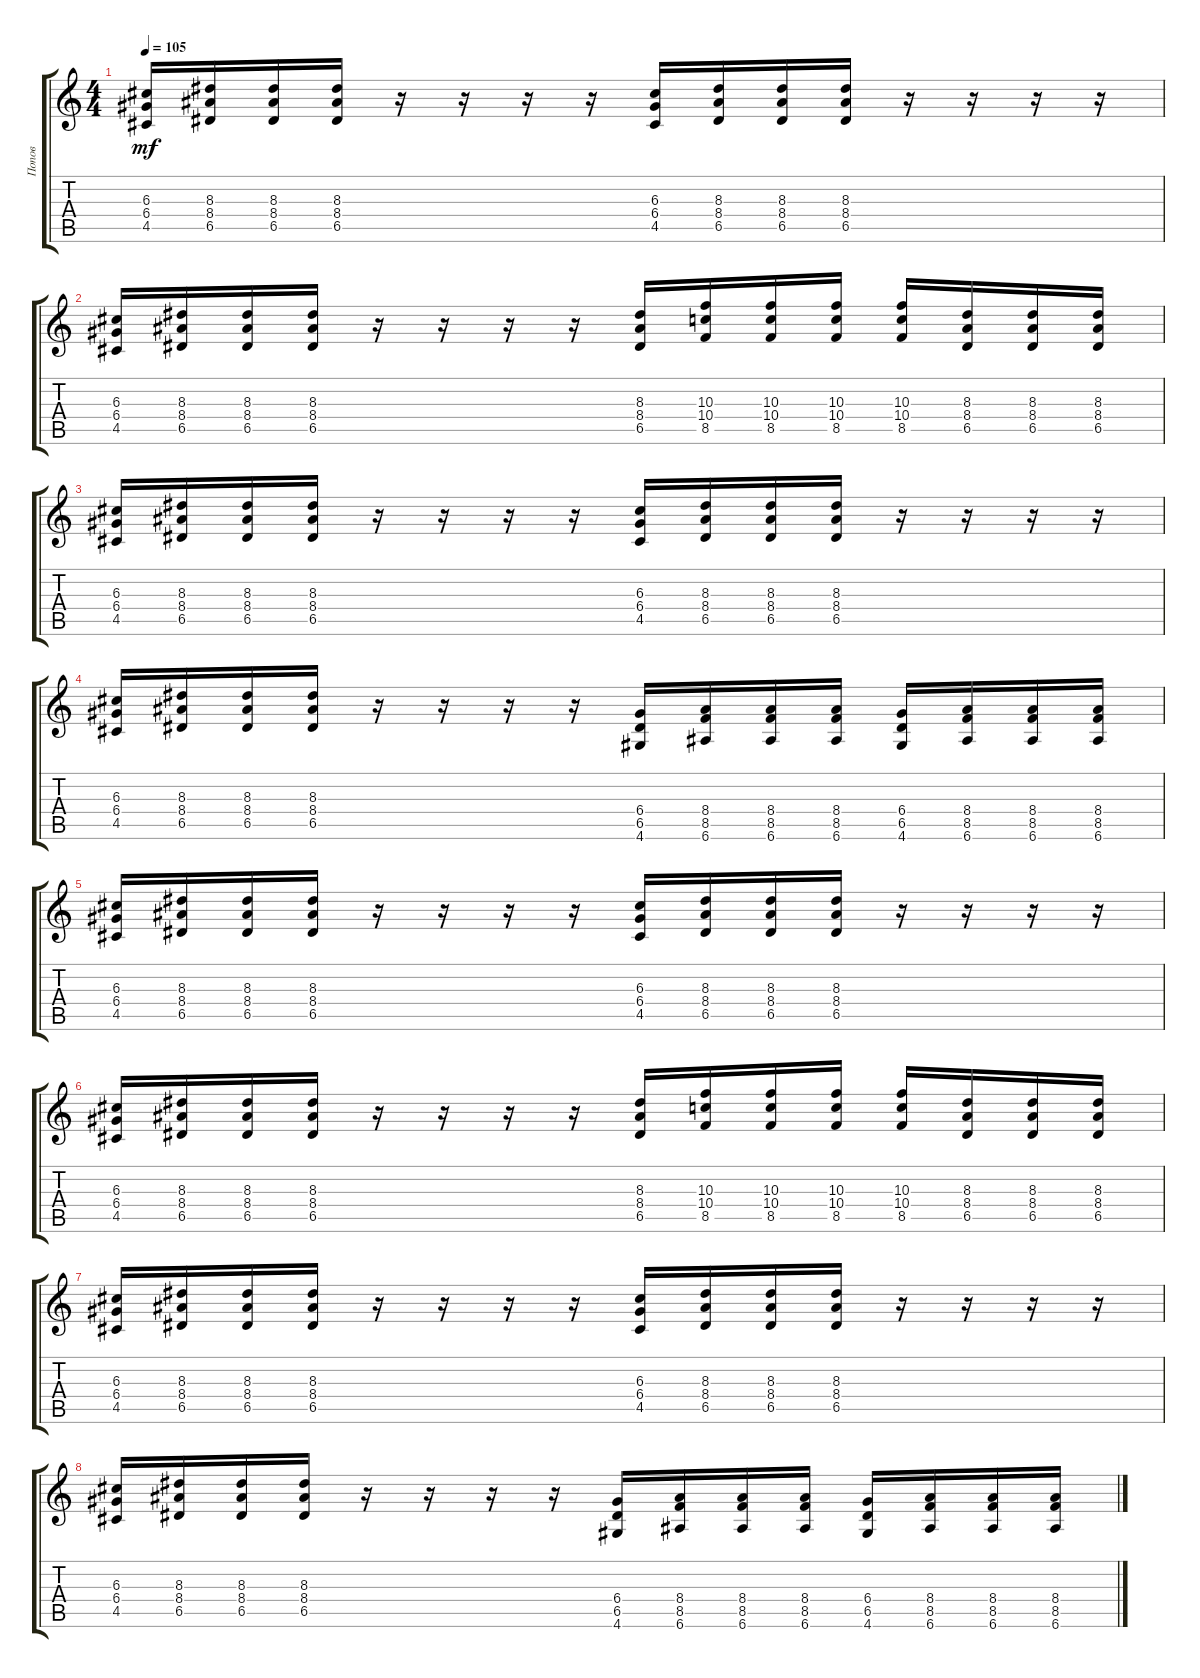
\track ("Попов" "Попов") {instrument distortionguitar}
\staff {score tabs}
\tuning (E4 B3 G3 D3 A2 E2) {hide}
\ts (4 4)
\tempo 105
\clef g2
\ks c
(6.3 6.4 4.5).16{dy mf} (8.3 8.4 6.5).16 (8.3 8.4 6.5).16 (8.3 8.4 6.5).16 r.16 r.16 r.16 r.16 (6.3 6.4 4.5).16 (8.3 8.4 6.5).16 (8.3 8.4 6.5).16 (8.3 8.4 6.5).16 r.16 r.16 r.16 r.16 |
(6.3 6.4 4.5).16 (8.3 8.4 6.5).16 (8.3 8.4 6.5).16 (8.3 8.4 6.5).16 r.16 r.16 r.16 r.16 (8.3 8.4 6.5).16 (10.3 10.4 8.5).16 (10.3 10.4 8.5).16 (10.3 10.4 8.5).16 (10.3 10.4 8.5).16 (8.3 8.4 6.5).16 (8.3 8.4 6.5).16 (8.3 8.4 6.5).16 |
(6.3 6.4 4.5).16 (8.3 8.4 6.5).16 (8.3 8.4 6.5).16 (8.3 8.4 6.5).16 r.16 r.16 r.16 r.16 (6.3 6.4 4.5).16 (8.3 8.4 6.5).16 (8.3 8.4 6.5).16 (8.3 8.4 6.5).16 r.16 r.16 r.16 r.16 |
(6.3 6.4 4.5).16 (8.3 8.4 6.5).16 (8.3 8.4 6.5).16 (8.3 8.4 6.5).16 r.16 r.16 r.16 r.16 (6.4 6.5 4.6).16 (8.4 8.5 6.6).16 (8.4 8.5 6.6).16 (8.4 8.5 6.6).16 (6.4 6.5 4.6).16 (8.4 8.5 6.6).16 (8.4 8.5 6.6).16 (8.4 8.5 6.6).16 |
(6.3 6.4 4.5).16 (8.3 8.4 6.5).16 (8.3 8.4 6.5).16 (8.3 8.4 6.5).16 r.16 r.16 r.16 r.16 (6.3 6.4 4.5).16 (8.3 8.4 6.5).16 (8.3 8.4 6.5).16 (8.3 8.4 6.5).16 r.16 r.16 r.16 r.16 |
(6.3 6.4 4.5).16 (8.3 8.4 6.5).16 (8.3 8.4 6.5).16 (8.3 8.4 6.5).16 r.16 r.16 r.16 r.16 (8.3 8.4 6.5).16 (10.3 10.4 8.5).16 (10.3 10.4 8.5).16 (10.3 10.4 8.5).16 (10.3 10.4 8.5).16 (8.3 8.4 6.5).16 (8.3 8.4 6.5).16 (8.3 8.4 6.5).16 |
(6.3 6.4 4.5).16 (8.3 8.4 6.5).16 (8.3 8.4 6.5).16 (8.3 8.4 6.5).16 r.16 r.16 r.16 r.16 (6.3 6.4 4.5).16 (8.3 8.4 6.5).16 (8.3 8.4 6.5).16 (8.3 8.4 6.5).16 r.16 r.16 r.16 r.16 |
(6.3 6.4 4.5).16 (8.3 8.4 6.5).16 (8.3 8.4 6.5).16 (8.3 8.4 6.5).16 r.16 r.16 r.16 r.16 (6.4 6.5 4.6).16 (8.4 8.5 6.6).16 (8.4 8.5 6.6).16 (8.4 8.5 6.6).16 (6.4 6.5 4.6).16 (8.4 8.5 6.6).16 (8.4 8.5 6.6).16 (8.4 8.5 6.6).16
